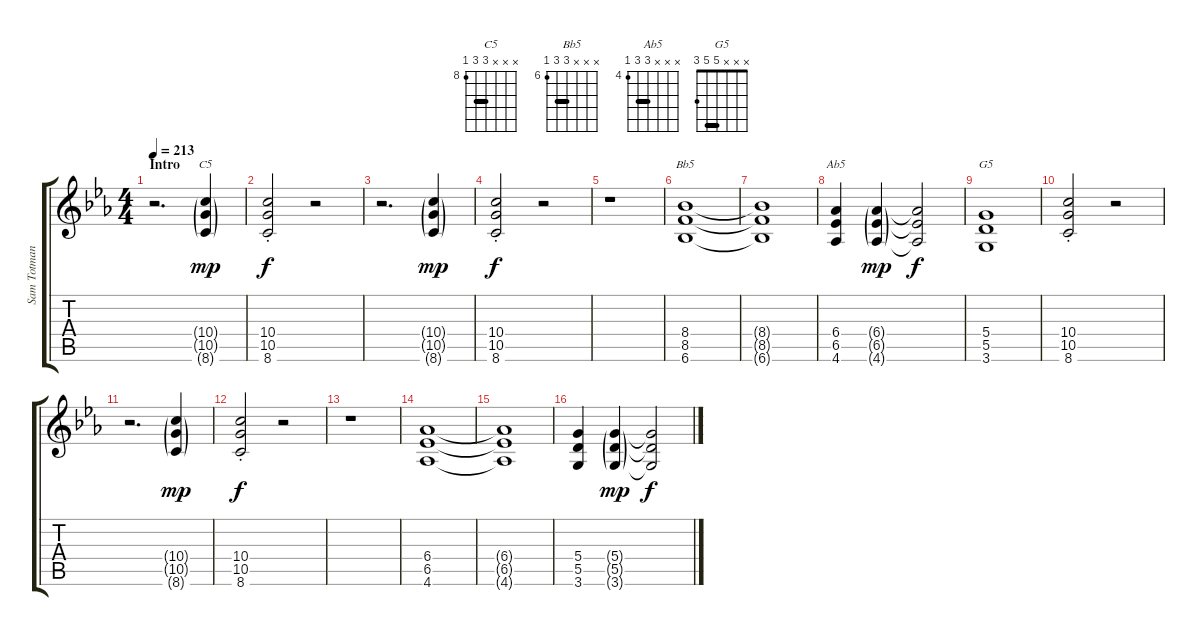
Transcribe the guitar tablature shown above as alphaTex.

\track ("Sam Totman (Lead 2 and Rhythm)" "Sam Totman") {instrument distortionguitar}
\staff {score tabs}
\tuning (E4 B3 G3 D3 A2 E2) {hide}
\chord ("C5" x x x 10 10 8) {firstfret 8 barre 10}
\chord ("Bb5" x x x 8 8 6) {firstfret 6 barre 8}
\chord ("Ab5" x x x 6 6 4) {firstfret 4 barre 6}
\chord ("G5" x x x 5 5 3) {barre 5}
\ts (4 4)
\section ("" "Intro")
\tempo 213
\clef g2
\ks eb
r.2{d dy mp instrument distortionguitar} (10.4{g} 10.5{g} 8.6{g}).4{ch "C5"} |
(10.4{st} 10.5{st} 8.6{st}).2{dy f} r.2 |
r.2{d} (10.4{g} 10.5{g} 8.6{g}).4{dy mp} |
(10.4{st} 10.5{st} 8.6{st}).2{dy f} r.2 |
r.1 |
(8.4 8.5 6.6).1{ch "Bb5"} |
(8.4{t} 8.5{t} 6.6{t}).1 |
(6.4 6.5 4.6).4{ch "Ab5"} (6.4{g} 6.5{g} 4.6{g}).4{dy mp} (6.4{t} 6.5{t} 4.6{t}).2{dy f} |
(5.4 5.5 3.6).1{ch "G5"} |
(10.4{st} 10.5{st} 8.6{st}).2 r.2 |
r.2{d} (10.4{g} 10.5{g} 8.6{g}).4{dy mp} |
(10.4{st} 10.5{st} 8.6{st}).2{dy f} r.2 |
r.1 |
(6.4 6.5 4.6).1 |
(6.4{t} 6.5{t} 4.6{t}).1 |
(5.4 5.5 3.6).4 (5.4{g} 5.5{g} 3.6{g}).4{dy mp} (5.4{t} 5.5{t} 3.6{t}).2{dy f}
